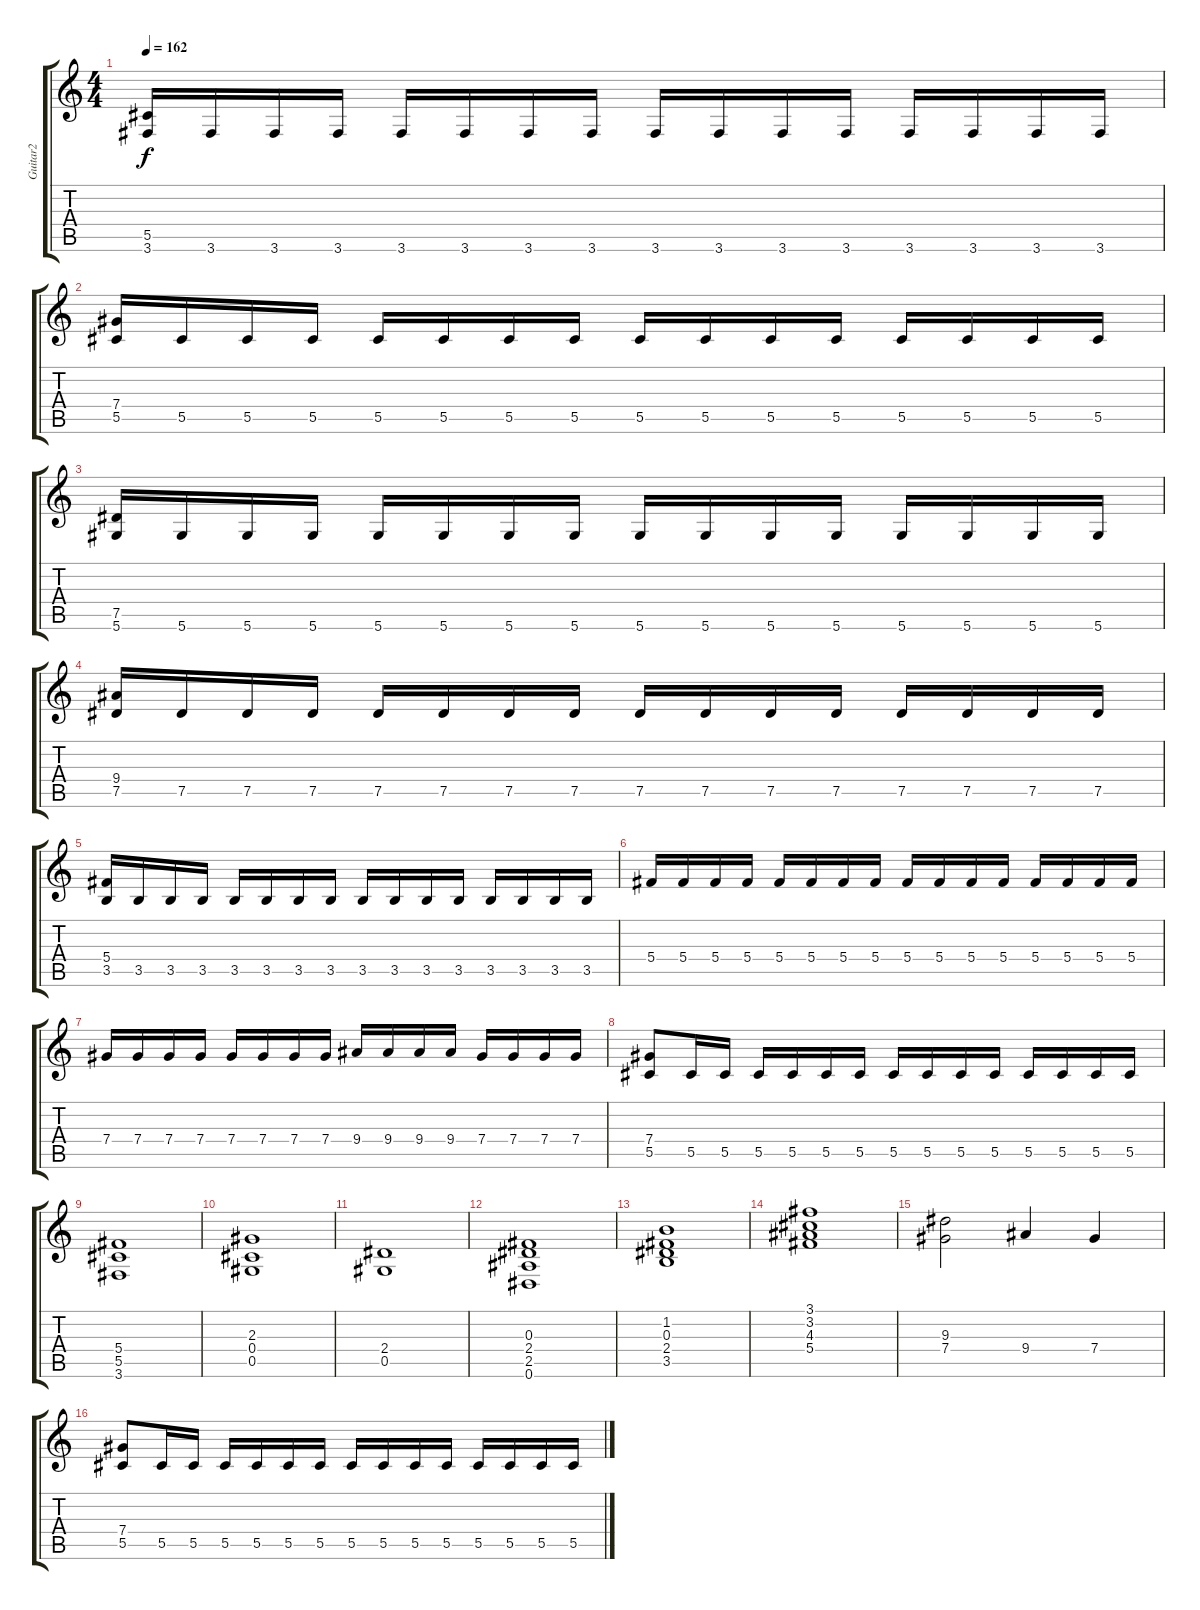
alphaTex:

\track ("Guitar2" "Guitar2") {instrument distortionguitar}
\staff {score tabs}
\tuning (Eb4 Bb3 Gb3 Db3 Ab2 Eb2) {hide}
\ts (4 4)
\tempo 162
\clef g2
\ks c
(5.5 3.6).16{dy f} 3.6.16 3.6.16 3.6.16 3.6.16 3.6.16 3.6.16 3.6.16 3.6.16 3.6.16 3.6.16 3.6.16 3.6.16 3.6.16 3.6.16 3.6.16 |
(7.4 5.5).16 5.5.16 5.5.16 5.5.16 5.5.16 5.5.16 5.5.16 5.5.16 5.5.16 5.5.16 5.5.16 5.5.16 5.5.16 5.5.16 5.5.16 5.5.16 |
(7.5 5.6).16 5.6.16 5.6.16 5.6.16 5.6.16 5.6.16 5.6.16 5.6.16 5.6.16 5.6.16 5.6.16 5.6.16 5.6.16 5.6.16 5.6.16 5.6.16 |
(9.4 7.5).16 7.5.16 7.5.16 7.5.16 7.5.16 7.5.16 7.5.16 7.5.16 7.5.16 7.5.16 7.5.16 7.5.16 7.5.16 7.5.16 7.5.16 7.5.16 |
(5.4 3.5).16 3.5.16 3.5.16 3.5.16 3.5.16 3.5.16 3.5.16 3.5.16 3.5.16 3.5.16 3.5.16 3.5.16 3.5.16 3.5.16 3.5.16 3.5.16 |
5.4.16 5.4.16 5.4.16 5.4.16 5.4.16 5.4.16 5.4.16 5.4.16 5.4.16 5.4.16 5.4.16 5.4.16 5.4.16 5.4.16 5.4.16 5.4.16 |
7.4.16 7.4.16 7.4.16 7.4.16 7.4.16 7.4.16 7.4.16 7.4.16 9.4.16 9.4.16 9.4.16 9.4.16 7.4.16 7.4.16 7.4.16 7.4.16 |
(7.4 5.5).8 5.5.16 5.5.16 5.5.16 5.5.16 5.5.16 5.5.16 5.5.16 5.5.16 5.5.16 5.5.16 5.5.16 5.5.16 5.5.16 5.5.16 |
(5.4 5.5 3.6).1 |
(2.3 0.4 0.5).1 |
(2.4 0.5).1 |
(0.3 2.4 2.5 0.6).1 |
(1.2 0.3 2.4 3.5).1 |
(3.1 3.2 4.3 5.4).1 |
(9.3 7.4).2 9.4.4 7.4.4 |
(7.4 5.5).8 5.5.16 5.5.16 5.5.16 5.5.16 5.5.16 5.5.16 5.5.16 5.5.16 5.5.16 5.5.16 5.5.16 5.5.16 5.5.16 5.5.16
